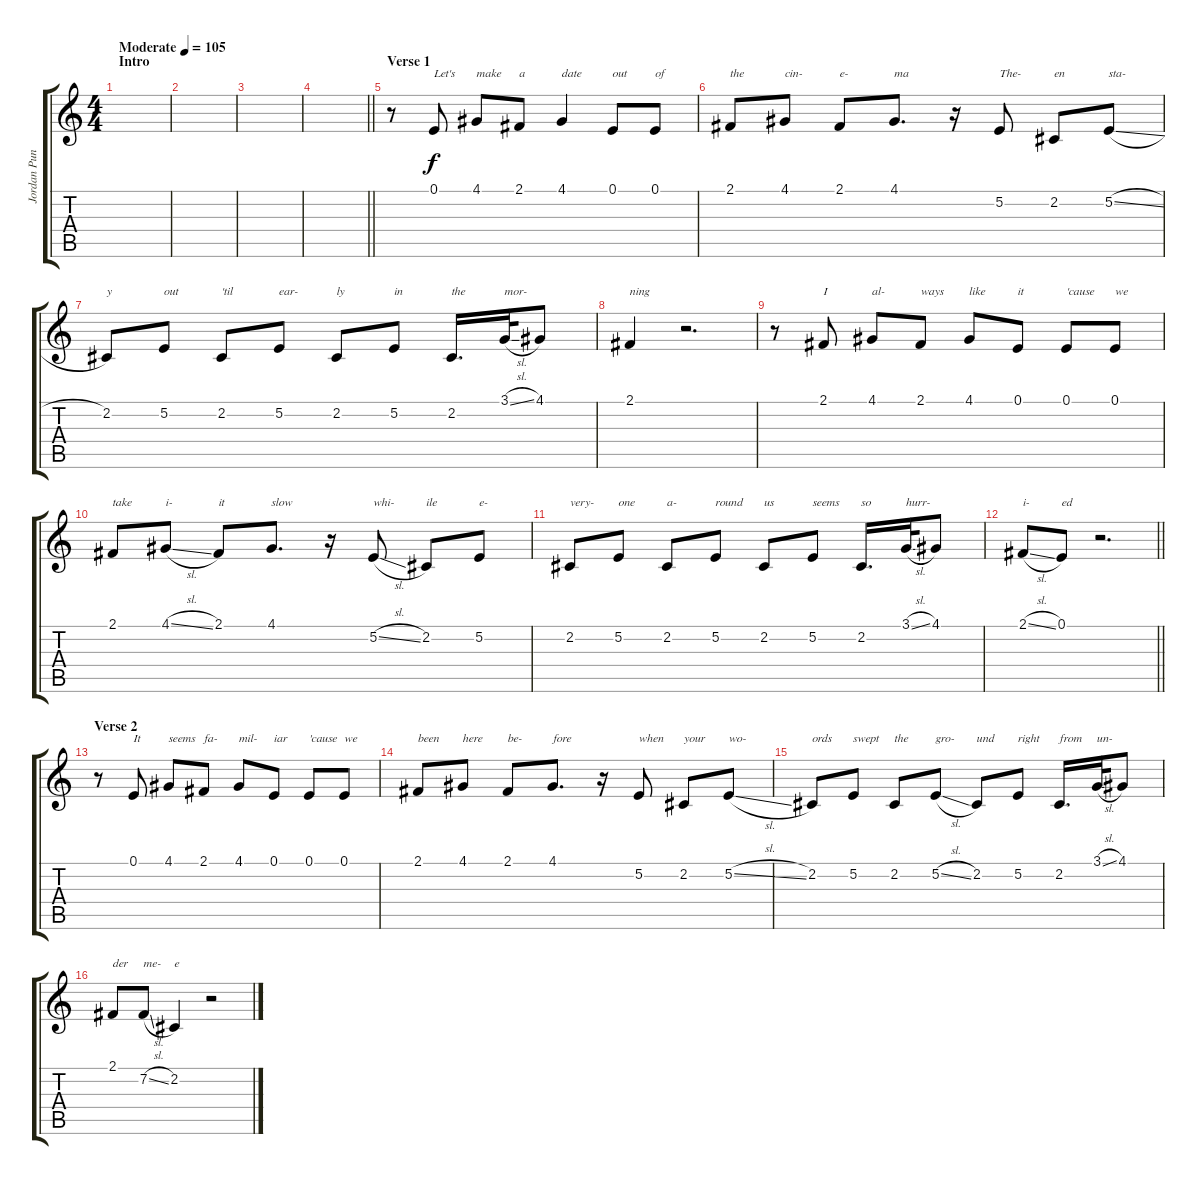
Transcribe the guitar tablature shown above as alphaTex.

\track ("Jordan Pundik" "Jordan Pun") {instrument altosax}
\staff {score tabs}
\tuning (E4 B3 G3 D3 A2 E2) {hide}
\ts (4 4)
\section ("" "Intro")
\tempo (105 "Moderate")
\clef g2
\ks c
|
|
|
\barLineRight lightlight
|
\section ("" "Verse 1")
r.8 0.1.8{txt "Let's"} 4.1.8{txt "make"} 2.1.8{txt "a"} 4.1.4{txt "date"} 0.1.8{txt "out"} 0.1.8{txt "of"} |
2.1.8{txt "the"} 4.1.8{txt "cin-"} 2.1.8{txt "e-"} 4.1.8{d txt "ma"} r.16 5.2.8{txt "The-"} 2.2.8{txt "en"} 5.2{sl}.8{txt "sta-"} |
2.2.8{txt "y"} 5.2.8{txt "out"} 2.2.8{txt "'til"} 5.2.8{txt "ear-"} 2.2.8{txt "ly"} 5.2.8{txt "in"} 2.2.16{d txt "the"} 3.1{sl}.32{txt "mor-"} 4.1.8 |
2.1.4{txt "ning"} r.2{d} |
r.8 2.1.8{txt "I"} 4.1.8{txt "al-"} 2.1.8{txt "ways"} 4.1.8{txt "like"} 0.1.8{txt "it"} 0.1.8{txt "'cause"} 0.1.8{txt "we"} |
2.1.8{txt "take"} 4.1{sl}.8{txt "i-"} 2.1.8{txt "it"} 4.1.8{d txt "slow"} r.16 5.2{sl}.8{txt "whi-"} 2.2.8{txt "ile"} 5.2.8{txt "e-"} |
2.2.8{txt "very-"} 5.2.8{txt "one"} 2.2.8{txt "a-"} 5.2.8{txt "round"} 2.2.8{txt "us"} 5.2.8{txt "seems"} 2.2.16{d txt "so"} 3.1{sl}.32{txt "hurr-"} 4.1.8 |
\barLineRight lightlight
2.1{sl}.8{txt "i-"} 0.1.8{txt "ed"} r.2{d} |
\section ("" "Verse 2")
r.8 0.1.8{txt "It"} 4.1.8{txt "seems"} 2.1.8{txt "fa-"} 4.1.8{txt "mil-"} 0.1.8{txt "iar"} 0.1.8{txt "'cause"} 0.1.8{txt "we"} |
2.1.8{txt "been"} 4.1.8{txt "here"} 2.1.8{txt "be-"} 4.1.8{d txt "fore"} r.16 5.2.8{txt "when"} 2.2.8{txt "your"} 5.2{sl}.8{txt "wo-"} |
2.2.8{txt "ords"} 5.2.8{txt "swept"} 2.2.8{txt "the"} 5.2{sl}.8{txt "gro-"} 2.2.8{txt "und"} 5.2.8{txt "right"} 2.2.16{d txt "from"} 3.1{sl}.32{txt "un-"} 4.1.8 |
2.1.8{txt "der"} 7.2{sl}.8{txt "me-"} 2.2.4{txt "e"} r.2
